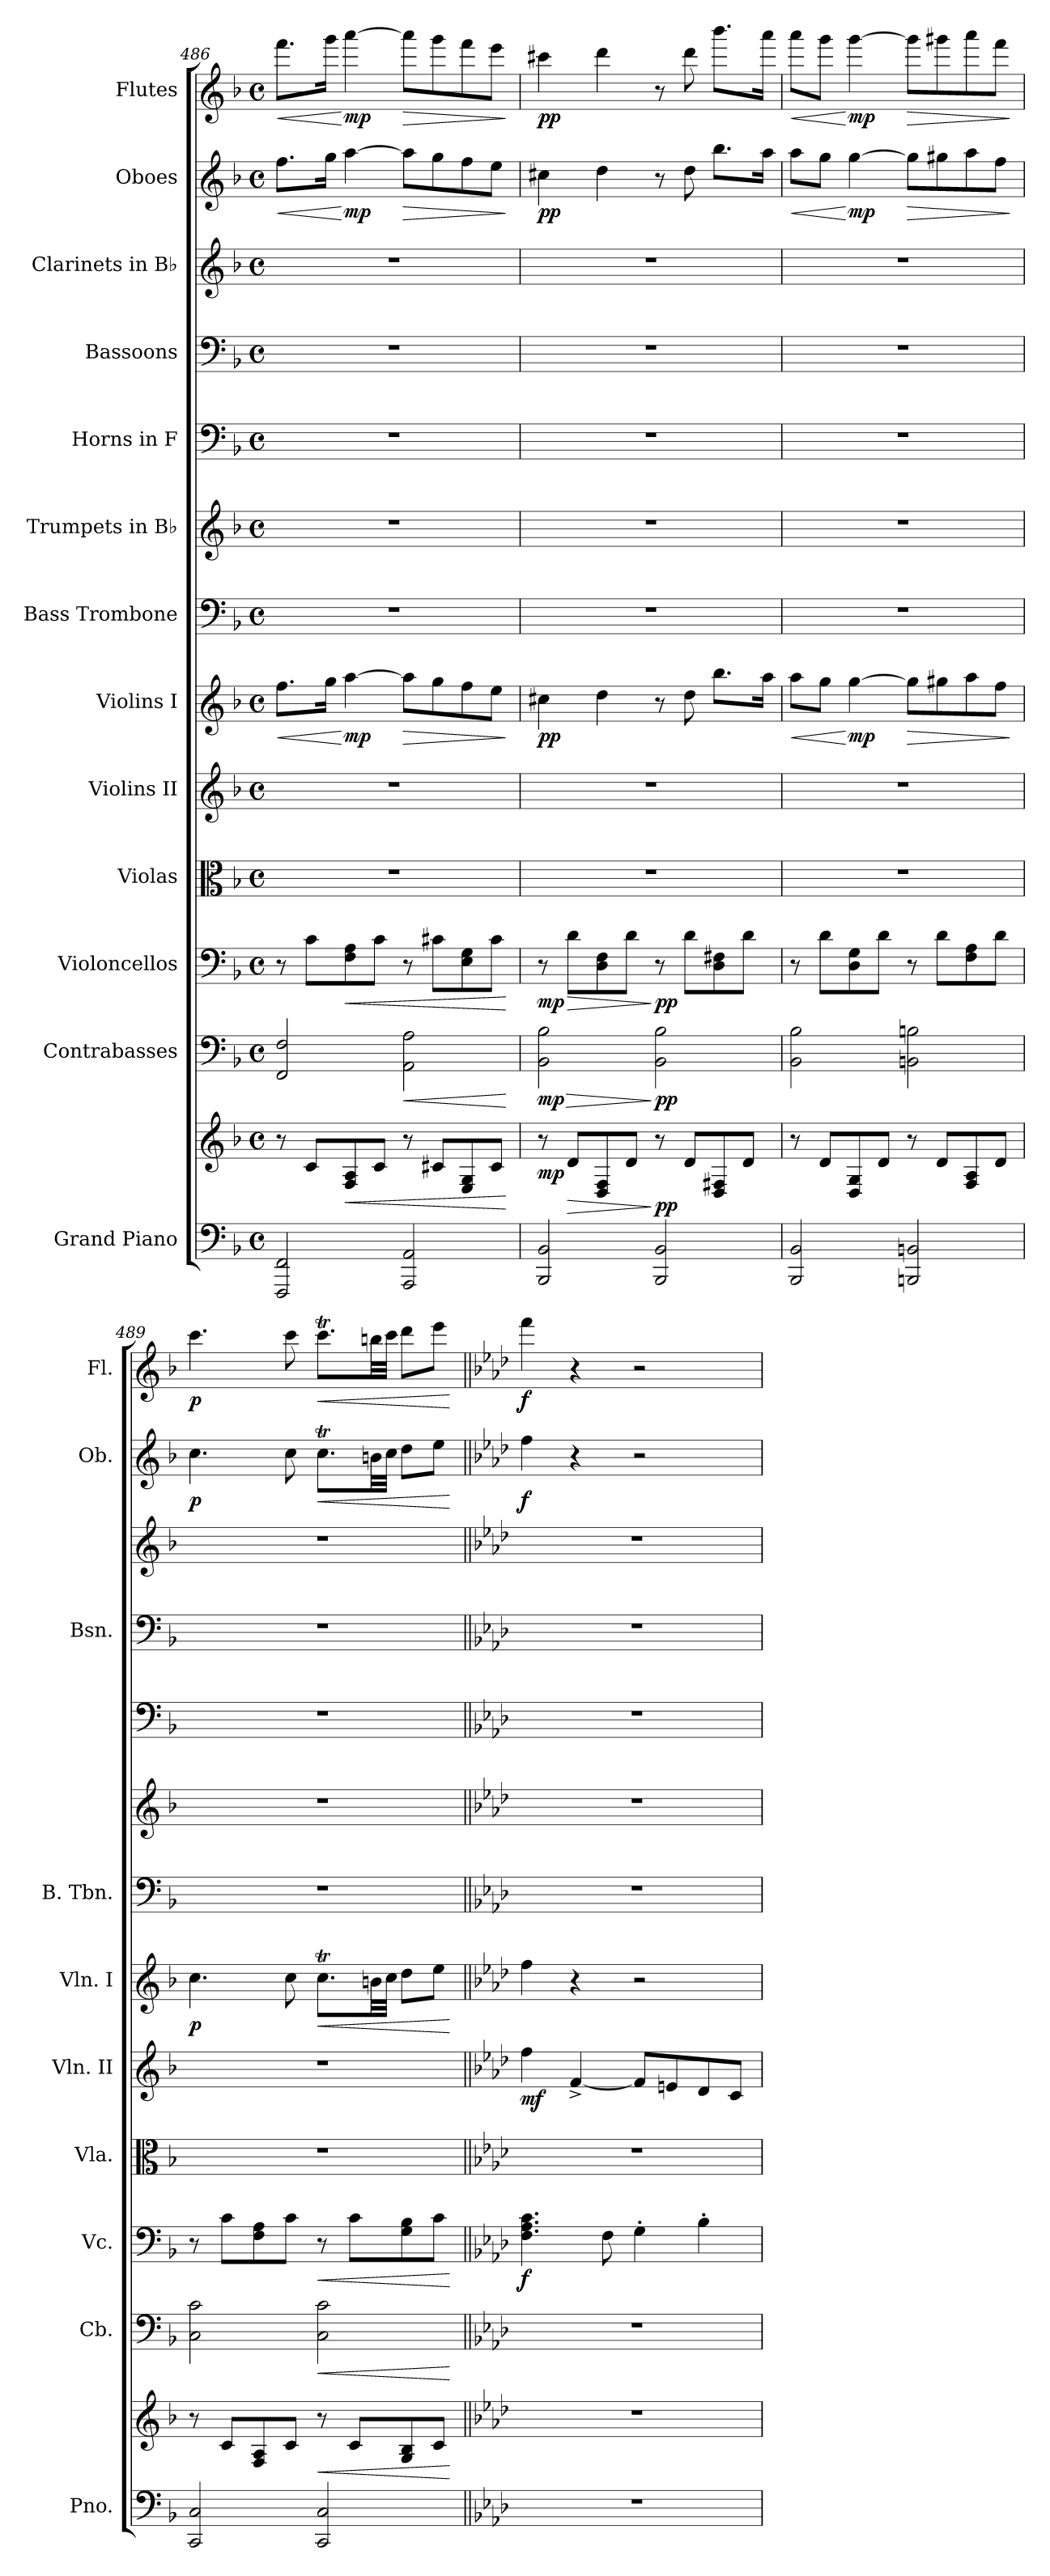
**kern	**kern	**dynam	**kern	**dynam	**kern	**dynam	**kern	**kern	**dynam	**kern	**dynam	**kern	**kern	**kern	**kern	**kern	**kern	**dynam	**kern	**dynam
*part13	*part13	*part13	*part12	*part12	*part11	*part11	*part10	*part9	*part9	*part8	*part8	*part7	*part6	*part5	*part4	*part3	*part2	*part2	*part1	*part1
*staff14	*staff13	*staff13/14	*staff12	*staff12	*staff11	*staff11	*staff10	*staff9	*staff9	*staff8	*staff8	*staff7	*staff6	*staff5	*staff4	*staff3	*staff2	*staff2	*staff1	*staff1
*I"Grand Piano	*	*	*I"Contrabasses	*	*I"Violoncellos	*	*I"Violas	*I"Violins II	*	*I"Violins I	*	*I"Bass Trombone	*I"Trumpets in B♭	*I"Horns in F	*I"Bassoons	*I"Clarinets in B♭	*I"Oboes	*	*I"Flutes	*
*I'Pno.	*	*	*I'Cb.	*	*I'Vc.	*	*I'Vla.	*I'Vln. II	*	*I'Vln. I	*	*I'B. Tbn.	*	*	*I'Bsn.	*	*I'Ob.	*	*I'Fl.	*
*clefF4	*clefG2	*	*clefF4	*	*clefF4	*	*clefC3	*clefG2	*	*clefG2	*	*clefF4	*clefG2	*clefF4	*clefF4	*clefG2	*clefG2	*	*clefG2	*
*	*	*	*ITrd7c12	*	*	*	*	*	*	*	*	*	*ITrd1c2	*ITrd4c7	*	*ITrd1c2	*	*	*	*
*k[b-]	*k[b-]	*	*k[b-]	*	*k[b-]	*	*k[b-]	*k[b-]	*	*k[b-]	*	*k[b-]	*k[b-e-a-]	*k[b-e-]	*k[b-]	*k[b-e-a-]	*k[b-]	*	*k[b-]	*
*M4/4	*M4/4	*	*M4/4	*	*M4/4	*	*M4/4	*M4/4	*	*M4/4	*	*M4/4	*M4/4	*M4/4	*M4/4	*M4/4	*M4/4	*	*M4/4	*
*met(c)	*met(c)	*	*met(c)	*	*met(c)	*	*met(c)	*met(c)	*	*met(c)	*	*met(c)	*met(c)	*met(c)	*met(c)	*met(c)	*met(c)	*	*met(c)	*
=486	=486	=486	=486	=486	=486	=486	=486	=486	=486	=486	=486	=486	=486	=486	=486	=486	=486	=486	=486	=486
!	!	!	!	!	!	!	!	!	!	!	!LO:HP:b	!	!	!	!	!	!	!LO:HP:b	!	!LO:HP:b
2FFF/ 2FF/	8r	.	2FFF/ 2FF/	.	8r	.	1r	1r	.	8.ff\L	<	1r	1r	1r	1r	1r	8.ff\L	<	8.fff\L	<
.	8c/L	.	.	.	8c\L	.	.	.	.	.	.	.	.	.	.	.	.	.	.	.
.	.	.	.	.	.	.	.	.	.	16gg\Jk	.	.	.	.	.	.	16gg\Jk	.	16ggg\Jk	.
!	!	!LO:HP:b	!	!	!	!LO:HP:b	!	!	!	!	!LO:DY:n=1:b	!	!	!	!	!	!	!LO:DY:n=1:b	!	!LO:DY:n=1:b
.	8F/ 8A/	<	.	.	8F\ 8A\	<	.	.	.	[4aa\	[ mp	.	.	.	.	.	[4aa\	[ mp	[4aaa\	[ mp
.	8c/J	.	.	.	8c\J	.	.	.	.	.	.	.	.	.	.	.	.	.	.	.
!	!	!	!	!LO:HP:b	!	!	!	!	!	!	!LO:HP:b	!	!	!	!	!	!	!LO:HP:b	!	!LO:HP:b
2AAA/ 2AA/	8r	.	2AAA\ 2AA\	<	8r	.	.	.	.	8aa\L]	>	.	.	.	.	.	8aa\L]	>	8aaa\L]	>
.	8c#X/L	.	.	.	8c#X\L	.	.	.	.	8gg\	.	.	.	.	.	.	8gg\	.	8ggg\	.
.	8E/ 8G/	.	.	.	8E\ 8G\	.	.	.	.	8ff\	.	.	.	.	.	.	8ff\	.	8fff\	.
.	8c#/J	.	.	.	8c#\J	.	.	.	.	8ee\J	.	.	.	.	.	.	8ee\J	.	8eee\J	.
.	.	[	.	[	.	[	.	.	.	.	]	.	.	.	.	.	.	]	.	]
=487	=487	=487	=487	=487	=487	=487	=487	=487	=487	=487	=487	=487	=487	=487	=487	=487	=487	=487	=487	=487
!	!	!LO:DY:b	!	!LO:HP:b	!	!	!	!	!	!	!	!	!	!	!	!	!	!	!	!
!	!	!	!	!LO:DY:n=1:b	!	!LO:DY:b	!	!	!	!	!LO:DY:b	!	!	!	!	!	!	!LO:DY:b	!	!LO:DY:b
2BBB-/ 2BB-/	8r	mp	2BBB-\ 2BB-\	> mp	8r	mp	1r	1r	.	4cc#X\	pp	1r	1r	1r	1r	1r	4cc#X\	pp	4ccc#X\	pp
!	!	!LO:HP:b	!	!	!	!LO:HP:b	!	!	!	!	!	!	!	!	!	!	!	!	!	!
.	8d/L	>	.	.	8d\L	>	.	.	.	.	.	.	.	.	.	.	.	.	.	.
.	8D/ 8F/	.	.	.	8D\ 8F\	.	.	.	.	4dd\	.	.	.	.	.	.	4dd\	.	4ddd\	.
.	8d/J	.	.	.	8d\J	.	.	.	.	.	.	.	.	.	.	.	.	.	.	.
!	!	!LO:DY:n=1:b	!	!LO:DY:n=2:b	!	!LO:DY:n=1:b	!	!	!	!	!	!	!	!	!	!	!	!	!	!
2BBB-/ 2BB-/	8r	] pp	2BBB-\ 2BB-\	] pp	8r	] pp	.	.	.	8r	.	.	.	.	.	.	8r	.	8r	.
.	8d/L	.	.	.	8d\L	.	.	.	.	8dd\	.	.	.	.	.	.	8dd\	.	8ddd\	.
.	8D/ 8F#X/	.	.	.	8D\ 8F#X\	.	.	.	.	8.bb-\L	.	.	.	.	.	.	8.bb-\L	.	8.bbb-\L	.
.	8d/J	.	.	.	8d\J	.	.	.	.	.	.	.	.	.	.	.	.	.	.	.
.	.	.	.	.	.	.	.	.	.	16aa\Jk	.	.	.	.	.	.	16aa\Jk	.	16aaa\Jk	.
!!LO:PB:g=z
=488	=488	=488	=488	=488	=488	=488	=488	=488	=488	=488	=488	=488	=488	=488	=488	=488	=488	=488	=488	=488
!	!	!	!	!	!	!	!	!	!	!	!LO:HP:b	!	!	!	!	!	!	!LO:HP:b	!	!LO:HP:b
2BBB-/ 2BB-/	8r	.	2BBB-\ 2BB-\	.	8r	.	1r	1r	.	8aa\L	<	1r	1r	1r	1r	1r	8aa\L	<	8aaa\L	<
.	8d/L	.	.	.	8d\L	.	.	.	.	8gg\J	.	.	.	.	.	.	8gg\J	.	8ggg\J	.
!	!	!	!	!	!	!	!	!	!	!	!LO:DY:n=1:b	!	!	!	!	!	!	!LO:DY:n=1:b	!	!LO:DY:n=1:b
.	8D/ 8G/	.	.	.	8D\ 8G\	.	.	.	.	[4gg\	[ mp	.	.	.	.	.	[4gg\	[ mp	[4ggg\	[ mp
.	8d/J	.	.	.	8d\J	.	.	.	.	.	.	.	.	.	.	.	.	.	.	.
!	!	!	!	!	!	!	!	!	!	!	!LO:HP:b	!	!	!	!	!	!	!LO:HP:b	!	!LO:HP:b
2BBBn/ 2BBn/	8r	.	2BBBn\ 2BBn\	.	8r	.	.	.	.	8gg\L]	>	.	.	.	.	.	8gg\L]	>	8ggg\L]	>
.	8d/L	.	.	.	8d\L	.	.	.	.	8gg#X\	.	.	.	.	.	.	8gg#X\	.	8ggg#X\	.
.	8F/ 8A/	.	.	.	8F\ 8A\	.	.	.	.	8aa\	.	.	.	.	.	.	8aa\	.	8aaa\	.
.	8d/J	.	.	.	8d\J	.	.	.	.	8ff\J	.	.	.	.	.	.	8ff\J	.	8fff\J	.
.	.	.	.	.	.	.	.	.	.	.	]	.	.	.	.	.	.	]	.	]
=489	=489	=489	=489	=489	=489	=489	=489	=489	=489	=489	=489	=489	=489	=489	=489	=489	=489	=489	=489	=489
!	!	!	!	!	!	!	!	!	!	!	!LO:DY:b	!	!	!	!	!	!	!LO:DY:b	!	!LO:DY:b
2CC/ 2C/	8r	.	2CC\ 2C\	.	8r	.	1r	1r	.	4.cc\	p	1r	1r	1r	1r	1r	4.cc\	p	4.ccc\	p
.	8c/L	.	.	.	8c\L	.	.	.	.	.	.	.	.	.	.	.	.	.	.	.
.	8F/ 8A/	.	.	.	8F\ 8A\	.	.	.	.	.	.	.	.	.	.	.	.	.	.	.
.	8c/J	.	.	.	8c\J	.	.	.	.	8cc\	.	.	.	.	.	.	8cc\	.	8ccc\	.
!	!	!LO:HP:b	!	!LO:HP:b	!	!LO:HP:b	!	!	!	!	!LO:HP:b	!	!	!	!	!	!	!LO:HP:b	!	!LO:HP:b
2CC/ 2C/	8r	<	2CC\ 2C\	<	8r	<	.	.	.	8.ccT\L	<	.	.	.	.	.	8.ccT\L	<	8.cccT\L	<
.	8c/L	.	.	.	8c\L	.	.	.	.	.	.	.	.	.	.	.	.	.	.	.
.	.	.	.	.	.	.	.	.	.	32bn\LL	.	.	.	.	.	.	32bn\LL	.	32bbn\LL	.
.	.	.	.	.	.	.	.	.	.	32cc\JJJ	.	.	.	.	.	.	32cc\JJJ	.	32ccc\JJJ	.
.	8G/ 8B-/	.	.	.	8G\ 8B-\	.	.	.	.	8dd\L	.	.	.	.	.	.	8dd\L	.	8ddd\L	.
.	8c/J	.	.	.	8c\J	.	.	.	.	8ee\J	.	.	.	.	.	.	8ee\J	.	8eee\J	.
.	.	[	.	[	.	[	.	.	.	.	[	.	.	.	.	.	.	[	.	[
=490||	=490||	=490||	=490||	=490||	=490||	=490||	=490||	=490||	=490||	=490||	=490||	=490||	=490||	=490||	=490||	=490||	=490||	=490||	=490||	=490||
*k[b-e-a-d-]	*k[b-e-a-d-]	*	*k[b-e-a-d-]	*	*k[b-e-a-d-]	*	*k[b-e-a-d-]	*k[b-e-a-d-]	*	*k[b-e-a-d-]	*	*k[b-e-a-d-]	*k[b-e-a-d-g-c-]	*k[b-e-a-d-g-]	*k[b-e-a-d-]	*k[b-e-a-d-g-c-]	*k[b-e-a-d-]	*	*k[b-e-a-d-]	*
*	*	*	*	*	*	*	*	*	*	*	*	*	*	*	*	*	*	*	*MM112	*
!	!	!	!	!	!	!LO:DY:b	!	!	!LO:DY:b	!	!	!	!	!	!	!	!	!LO:DY:b	!	!LO:DY:b
1r	1r	.	1r	.	4.F\ 4.A-\ 4.c\	f	1r	4ff\	mf	4ff\	.	1r	1r	1r	1r	1r	4ff\	f	4fff\	f
.	.	.	.	.	.	.	.	[4f^/	.	4r	.	.	.	.	.	.	4r	.	4r	.
.	.	.	.	.	8F\	.	.	.	.	.	.	.	.	.	.	.	.	.	.	.
.	.	.	.	.	4G'\	.	.	8f/L]	.	2r	.	.	.	.	.	.	2r	.	2r	.
.	.	.	.	.	.	.	.	8en/	.	.	.	.	.	.	.	.	.	.	.	.
.	.	.	.	.	4B-'\	.	.	8d-/	.	.	.	.	.	.	.	.	.	.	.	.
.	.	.	.	.	.	.	.	8c/J	.	.	.	.	.	.	.	.	.	.	.	.
=	=	=	=	=	=	=	=	=	=	=	=	=	=	=	=	=	=	=	=	=
*-	*-	*-	*-	*-	*-	*-	*-	*-	*-	*-	*-	*-	*-	*-	*-	*-	*-	*-	*-	*-
